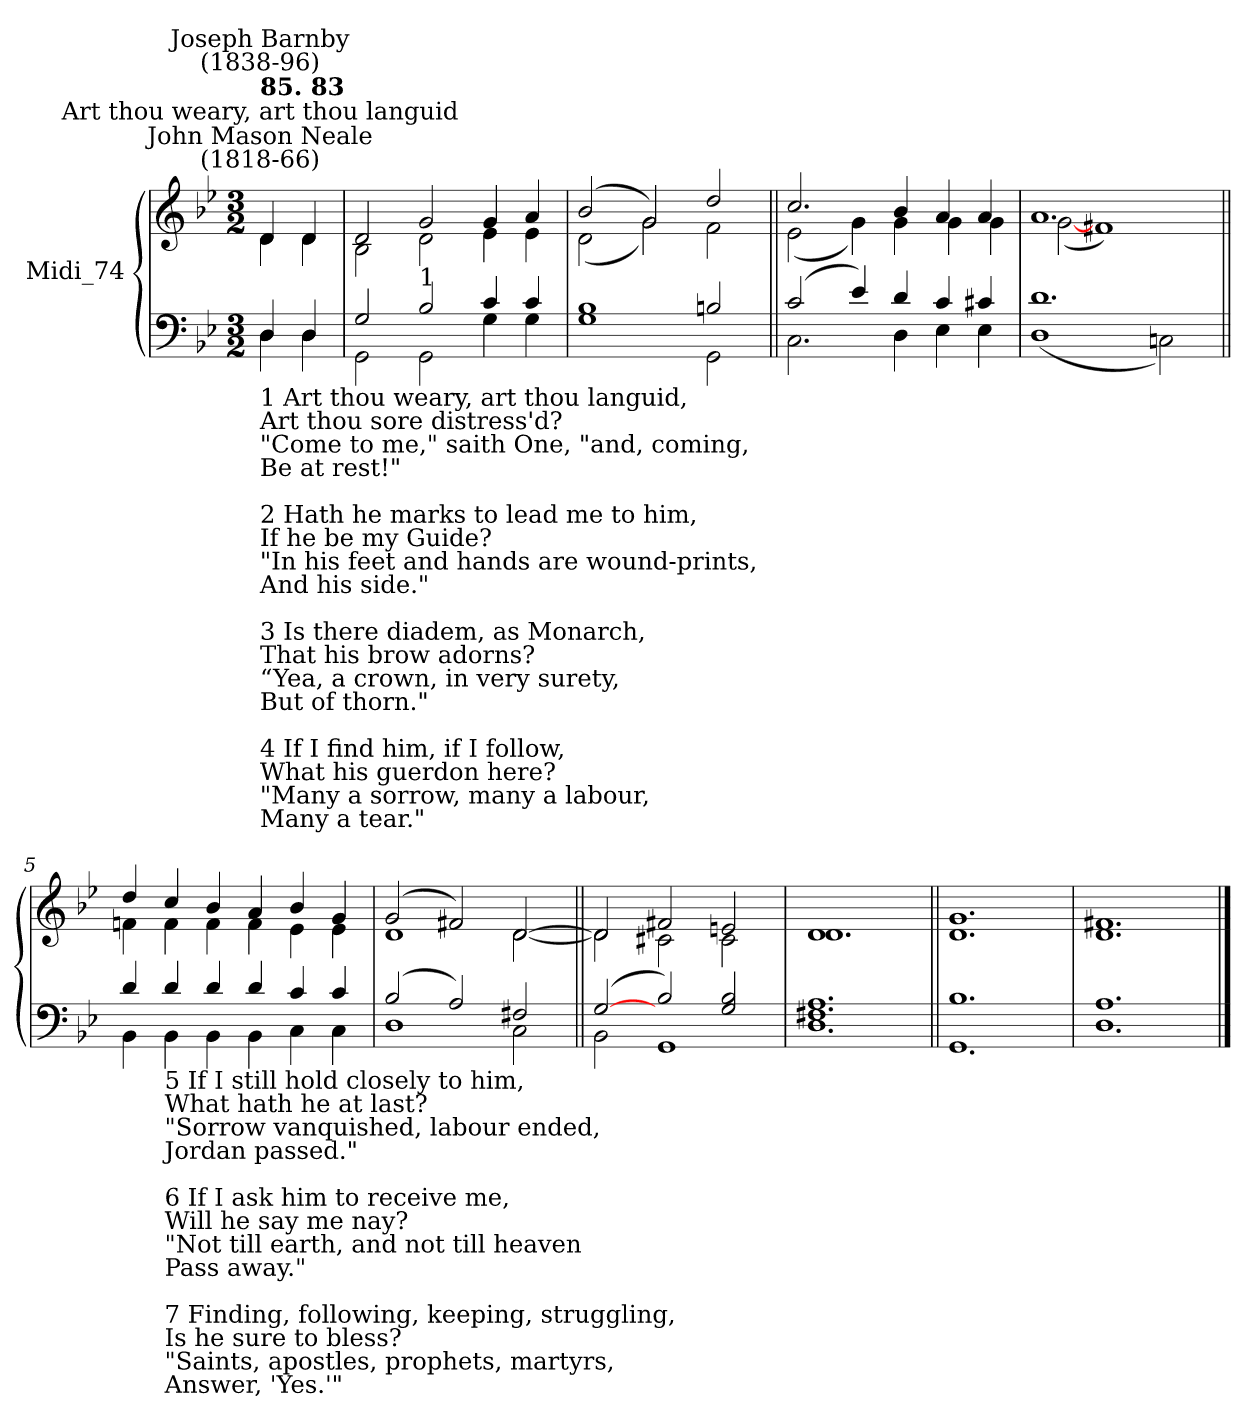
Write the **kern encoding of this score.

**kern	**kern
*part2	*part1
*staff2	*staff1
*I"Midi_74	*I"Midi_74
*clefF4	*clefG2
*k[b-e-]	*k[b-e-]
*B-:	*B-:
*M3/2	*M3/2
=	=
*^	*^
!	!	!LO:TX:a:cj:t=John Mason Neale\n(1818-66)	!
!	!	!LO:TX:a:cj:t=Art thou weary, art thou languid	!
!	!	!LO:TX:a:B:t=85. 83	!
!	!	!LO:TX:a:cj:t=Joseph Barnby\n(1838-96)	!
!LO:TX:b:t=1 Art thou weary, art thou languid, \nArt thou sore distress'd? \n"Come to me," saith One, "and, coming, \nBe at rest!" \n\n2 Hath he marks to lead me to him, \nIf he be my Guide? \n"In his feet and hands are wound-prints, \nAnd his side." \n\n3 Is there diadem, as Monarch, \nThat his brow adorns? \n“Yea, a crown, in very surety,\nBut of thorn." \n\n4 If I find him, if I follow, \nWhat his guerdon here? \n"Many a sorrow, many a labour, \nMany a tear."	!	!	!
4D/	4D\	4d/	4d\
4D/	4D\	4d/	4d\
=1	=1	=1	=1
2G/	2GG\	2d/	2B-\
!	!	!LO:TX:b:t=1	!
2B-/	2GG\	2g/	2d\
4c/	4G\	4g/	4e-\
4c/	4G\	4a/	4e-\
=2	=2	=2	=2
1B-/	1G\	(>2b-/	(2d\
.	.	2g/)	2g\)
2Bn/	2GG\	2dd/	2f\
=3||	=3||	=3||	=3||
(>2c/	2.C\	2.cc/	(<2e-\
4e-/)	.	.	4g\)
4d/	4D\	4b-/	4g\
4c/	4E-\	4a/	4g\
4c#X/	4E-\	4a/	4g\
=4	=4	=4	=4
1.d/	(1D\	1.a/	([2g\
.	.	.	1f#X\)
.	2Cn\)	.	.
=5||	=5||	=5||	=5||
4d/	4BB-\	4dd/	4fn\
!LO:TX:b:t=5 If I still hold closely to him, \nWhat hath he at last? \n"Sorrow vanquished, labour ended, \nJordan passed." \n\n6 If I ask him to receive me, \nWill he say me nay? \n"Not till earth, and not till heaven \nPass away." \n\n7 Finding, following, keeping, struggling, \nIs he sure to bless? \n"Saints, apostles, prophets, martyrs, \nAnswer, 'Yes.'"	!	!	!
4d/	4BB-\	4cc/	4f\
4d/	4BB-\	4b-/	4f\
4d/	4BB-\	4a/	4f\
4c/	4C\	4b-/	4e-\
4c/	4C\	4g/	4e-\
=6	=6	=6	=6
(>2B-/	1D\	(>2g/	1d\
2A/)	.	2f#X/)	.
2F#X/	2C\	[2d/	[2d\
=7||	=7||	=7||	=7||
(>[2G/	2BB-\	2d/]	2d\]
2B-/)	1GG\	2f#X/	2c#X\
2G/ 2B-/	.	2en/	2c#\
=8	=8	=8	=8
1.F#X/ 1.A/	1.D\	1.d/	1.d\
=9||	=9||	=9||	=9||
1.B-/	1.GG\	1.g/	1.d\
=10	=10	=10	=10
1.A/	1.D\	1.f#X/	1.d\
*v	*v	*	*
*	*v	*v
==	==
*-	*-
